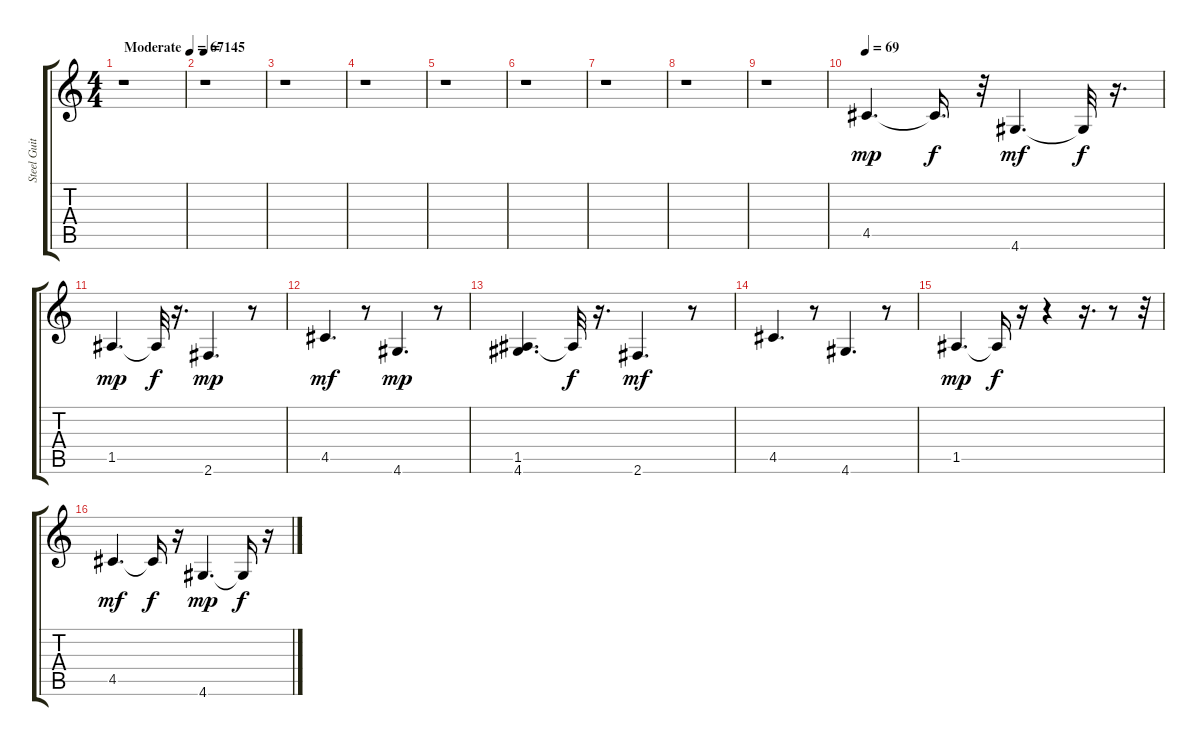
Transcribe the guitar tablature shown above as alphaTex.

\track ("Steel Guitar " "Steel Guit") {instrument acousticguitarsteel}
\staff {score tabs}
\tuning (E4 B3 G3 D3 A2 E2) {hide}
\ts (4 4)
\tempo (67 "Moderate")
\clef g2
\ks c
r.1{dy mp instrument acousticguitarsteel} |
\tempo 145
r.1 |
r.1 |
r.1 |
r.1 |
r.1 |
r.1 |
r.1 |
r.1 |
\tempo 69
4.5.4{d} 4.5{t}.16{d dy f} r.32 4.6.4{d dy mf} 4.6{t}.32{dy f} r.16{d} |
1.5.4{d dy mp} 1.5{t}.32{dy f} r.16{d} 2.6.4{d dy mp} r.8 |
4.5.4{d dy mf} r.8 4.6.4{d dy mp} r.8 |
(1.5 4.6).4{d} 1.5{t}.32{dy f} r.16{d} 2.6.4{d dy mf} r.8 |
4.5.4{d} r.8 4.6.4{d} r.8 |
1.5.4{d dy mp} 1.5{t}.16{dy f} r.16 r.4 r.16{d} r.8 r.32 |
4.5.4{d dy mf} 4.5{t}.16{dy f} r.16 4.6.4{d dy mp} 4.6{t}.16{dy f} r.16
